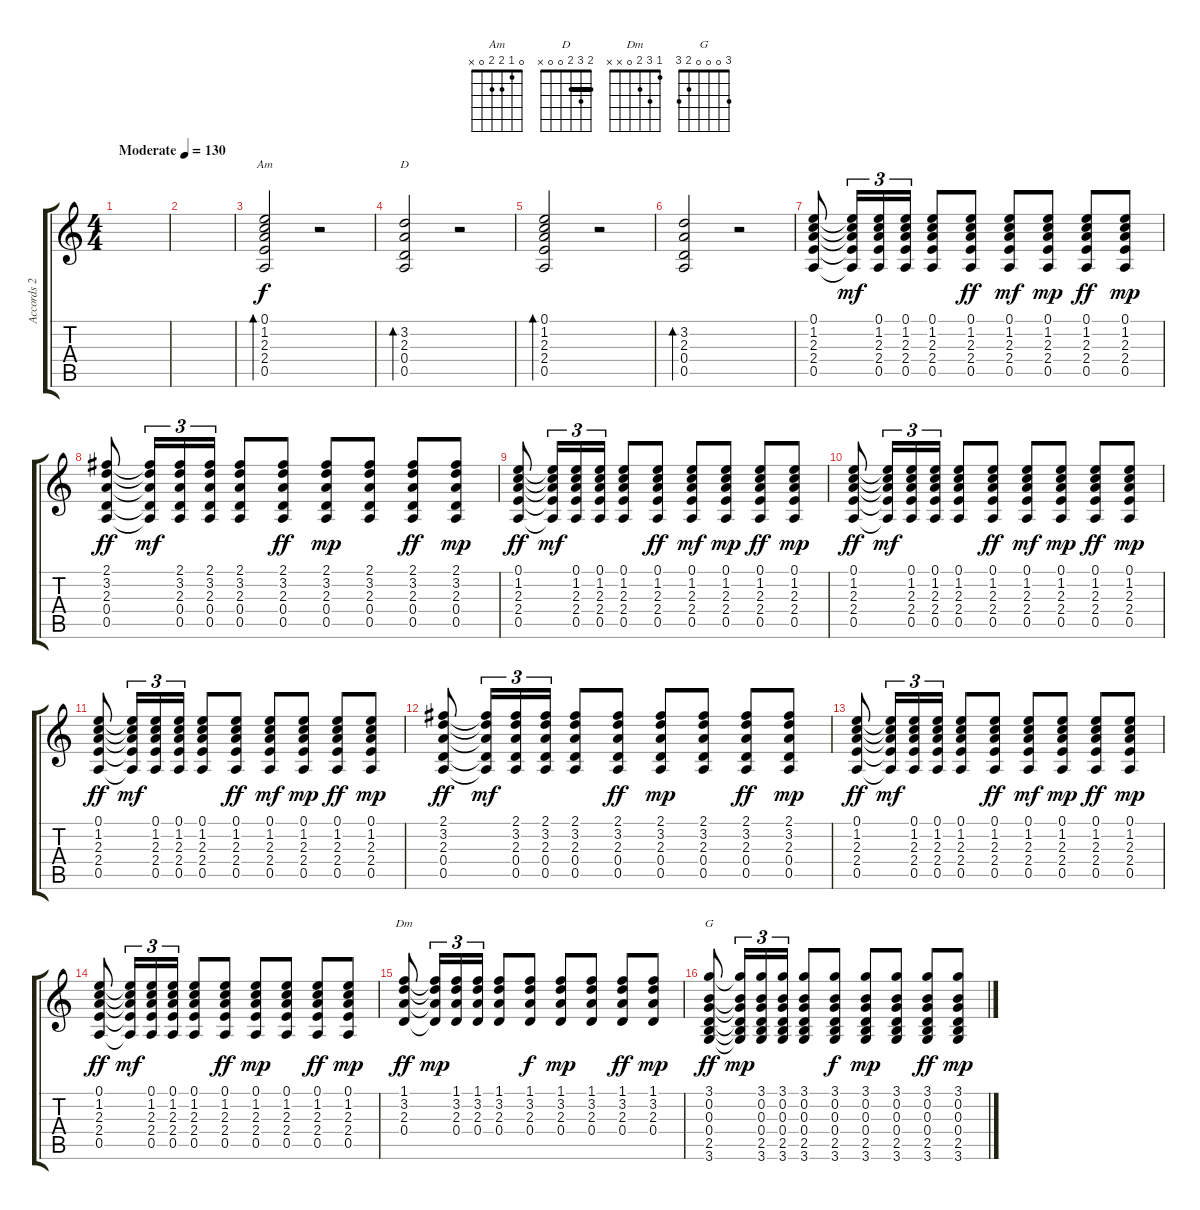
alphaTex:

\track ("Accords 2" "Accords 2") {instrument acousticguitarsteel}
\staff {score tabs}
\tuning (E4 B3 G3 D3 A2 E2) {hide}
\chord ("Am" 0 1 2 2 0 x)
\chord ("D" 2 3 2 0 0 x) {barre 2}
\chord ("Dm" 1 3 2 0 x x)
\chord ("G" 3 0 0 0 2 3)
\ts (4 4)
\tempo (130 "Moderate")
\clef g2
\ks c
|
|
(0.1 1.2 2.3 2.4 0.5).2{bd 240 ch "Am"} r.2 |
(3.2 2.3 0.4 0.5).2{bd 240 ch "D"} r.2 |
(0.1 1.2 2.3 2.4 0.5).2{bd 240} r.2 |
(3.2 2.3 0.4 0.5).2{bd 240} r.2 |
(0.1 1.2 2.3 2.4 0.5).8 (0.1{t} 1.2{t} 2.3{t} 2.4{t} 0.5{t}).16{tu (3 2) dy mf} (0.1 1.2 2.3 2.4 0.5).16{tu (3 2)} (0.1 1.2 2.3 2.4 0.5).16{tu (3 2)} (0.1 1.2 2.3 2.4 0.5).8 (0.1 1.2 2.3 2.4 0.5).8{dy ff} (0.1 1.2 2.3 2.4 0.5).8{dy mf} (0.1 1.2 2.3 2.4 0.5).8{dy mp} (0.1 1.2 2.3 2.4 0.5).8{dy ff} (0.1 1.2 2.3 2.4 0.5).8{dy mp} |
(2.1 3.2 2.3 0.4 0.5).8{dy ff} (2.1{t} 3.2{t} 2.3{t} 0.4{t} 0.5{t}).16{tu (3 2) dy mf} (2.1 3.2 2.3 0.4 0.5).16{tu (3 2)} (2.1 3.2 2.3 0.4 0.5).16{tu (3 2)} (2.1 3.2 2.3 0.4 0.5).8 (2.1 3.2 2.3 0.4 0.5).8{dy ff} (2.1 3.2 2.3 0.4 0.5).8{dy mp} (2.1 3.2 2.3 0.4 0.5).8 (2.1 3.2 2.3 0.4 0.5).8{dy ff} (2.1 3.2 2.3 0.4 0.5).8{dy mp} |
(0.1 1.2 2.3 2.4 0.5).8{dy ff} (0.1{t} 1.2{t} 2.3{t} 2.4{t} 0.5{t}).16{tu (3 2) dy mf} (0.1 1.2 2.3 2.4 0.5).16{tu (3 2)} (0.1 1.2 2.3 2.4 0.5).16{tu (3 2)} (0.1 1.2 2.3 2.4 0.5).8 (0.1 1.2 2.3 2.4 0.5).8{dy ff} (0.1 1.2 2.3 2.4 0.5).8{dy mf} (0.1 1.2 2.3 2.4 0.5).8{dy mp} (0.1 1.2 2.3 2.4 0.5).8{dy ff} (0.1 1.2 2.3 2.4 0.5).8{dy mp} |
(0.1 1.2 2.3 2.4 0.5).8{dy ff} (0.1{t} 1.2{t} 2.3{t} 2.4{t} 0.5{t}).16{tu (3 2) dy mf} (0.1 1.2 2.3 2.4 0.5).16{tu (3 2)} (0.1 1.2 2.3 2.4 0.5).16{tu (3 2)} (0.1 1.2 2.3 2.4 0.5).8 (0.1 1.2 2.3 2.4 0.5).8{dy ff} (0.1 1.2 2.3 2.4 0.5).8{dy mf} (0.1 1.2 2.3 2.4 0.5).8{dy mp} (0.1 1.2 2.3 2.4 0.5).8{dy ff} (0.1 1.2 2.3 2.4 0.5).8{dy mp} |
(0.1 1.2 2.3 2.4 0.5).8{dy ff} (0.1{t} 1.2{t} 2.3{t} 2.4{t} 0.5{t}).16{tu (3 2) dy mf} (0.1 1.2 2.3 2.4 0.5).16{tu (3 2)} (0.1 1.2 2.3 2.4 0.5).16{tu (3 2)} (0.1 1.2 2.3 2.4 0.5).8 (0.1 1.2 2.3 2.4 0.5).8{dy ff} (0.1 1.2 2.3 2.4 0.5).8{dy mf} (0.1 1.2 2.3 2.4 0.5).8{dy mp} (0.1 1.2 2.3 2.4 0.5).8{dy ff} (0.1 1.2 2.3 2.4 0.5).8{dy mp} |
(2.1 3.2 2.3 0.4 0.5).8{dy ff} (2.1{t} 3.2{t} 2.3{t} 0.4{t} 0.5{t}).16{tu (3 2) dy mf} (2.1 3.2 2.3 0.4 0.5).16{tu (3 2)} (2.1 3.2 2.3 0.4 0.5).16{tu (3 2)} (2.1 3.2 2.3 0.4 0.5).8 (2.1 3.2 2.3 0.4 0.5).8{dy ff} (2.1 3.2 2.3 0.4 0.5).8{dy mp} (2.1 3.2 2.3 0.4 0.5).8 (2.1 3.2 2.3 0.4 0.5).8{dy ff} (2.1 3.2 2.3 0.4 0.5).8{dy mp} |
(0.1 1.2 2.3 2.4 0.5).8{dy ff} (0.1{t} 1.2{t} 2.3{t} 2.4{t} 0.5{t}).16{tu (3 2) dy mf} (0.1 1.2 2.3 2.4 0.5).16{tu (3 2)} (0.1 1.2 2.3 2.4 0.5).16{tu (3 2)} (0.1 1.2 2.3 2.4 0.5).8 (0.1 1.2 2.3 2.4 0.5).8{dy ff} (0.1 1.2 2.3 2.4 0.5).8{dy mf} (0.1 1.2 2.3 2.4 0.5).8{dy mp} (0.1 1.2 2.3 2.4 0.5).8{dy ff} (0.1 1.2 2.3 2.4 0.5).8{dy mp} |
(0.1 1.2 2.3 2.4 0.5).8{dy ff} (0.1{t} 1.2{t} 2.3{t} 2.4{t} 0.5{t}).16{tu (3 2) dy mf} (0.1 1.2 2.3 2.4 0.5).16{tu (3 2)} (0.1 1.2 2.3 2.4 0.5).16{tu (3 2)} (0.1 1.2 2.3 2.4 0.5).8 (0.1 1.2 2.3 2.4 0.5).8{dy ff} (0.1 1.2 2.3 2.4 0.5).8{dy mp} (0.1 1.2 2.3 2.4 0.5).8 (0.1 1.2 2.3 2.4 0.5).8{dy ff} (0.1 1.2 2.3 2.4 0.5).8{dy mp} |
(1.1 3.2 2.3 0.4).8{ch "Dm" dy ff} (1.1{t} 3.2{t} 2.3{t} 0.4{t}).16{tu (3 2) dy mp} (1.1 3.2 2.3 0.4).16{tu (3 2)} (1.1 3.2 2.3 0.4).16{tu (3 2)} (1.1 3.2 2.3 0.4).8 (1.1 3.2 2.3 0.4).8{dy f} (1.1 3.2 2.3 0.4).8{dy mp} (1.1 3.2 2.3 0.4).8 (1.1 3.2 2.3 0.4).8{dy ff} (1.1 3.2 2.3 0.4).8{dy mp} |
(3.1 0.2 0.3 0.4 2.5 3.6).8{ch "G" dy ff} (3.1{t} 0.2{t} 0.3{t} 0.4{t} 2.5{t} 3.6{t}).16{tu (3 2) dy mp} (3.1 0.2 0.3 0.4 2.5 3.6).16{tu (3 2)} (3.1 0.2 0.3 0.4 2.5 3.6).16{tu (3 2)} (3.1 0.2 0.3 0.4 2.5 3.6).8 (3.1 0.2 0.3 0.4 2.5 3.6).8{dy f} (3.1 0.2 0.3 0.4 2.5 3.6).8{dy mp} (3.1 0.2 0.3 0.4 2.5 3.6).8 (3.1 0.2 0.3 0.4 2.5 3.6).8{dy ff} (3.1 0.2 0.3 0.4 2.5 3.6).8{dy mp}
